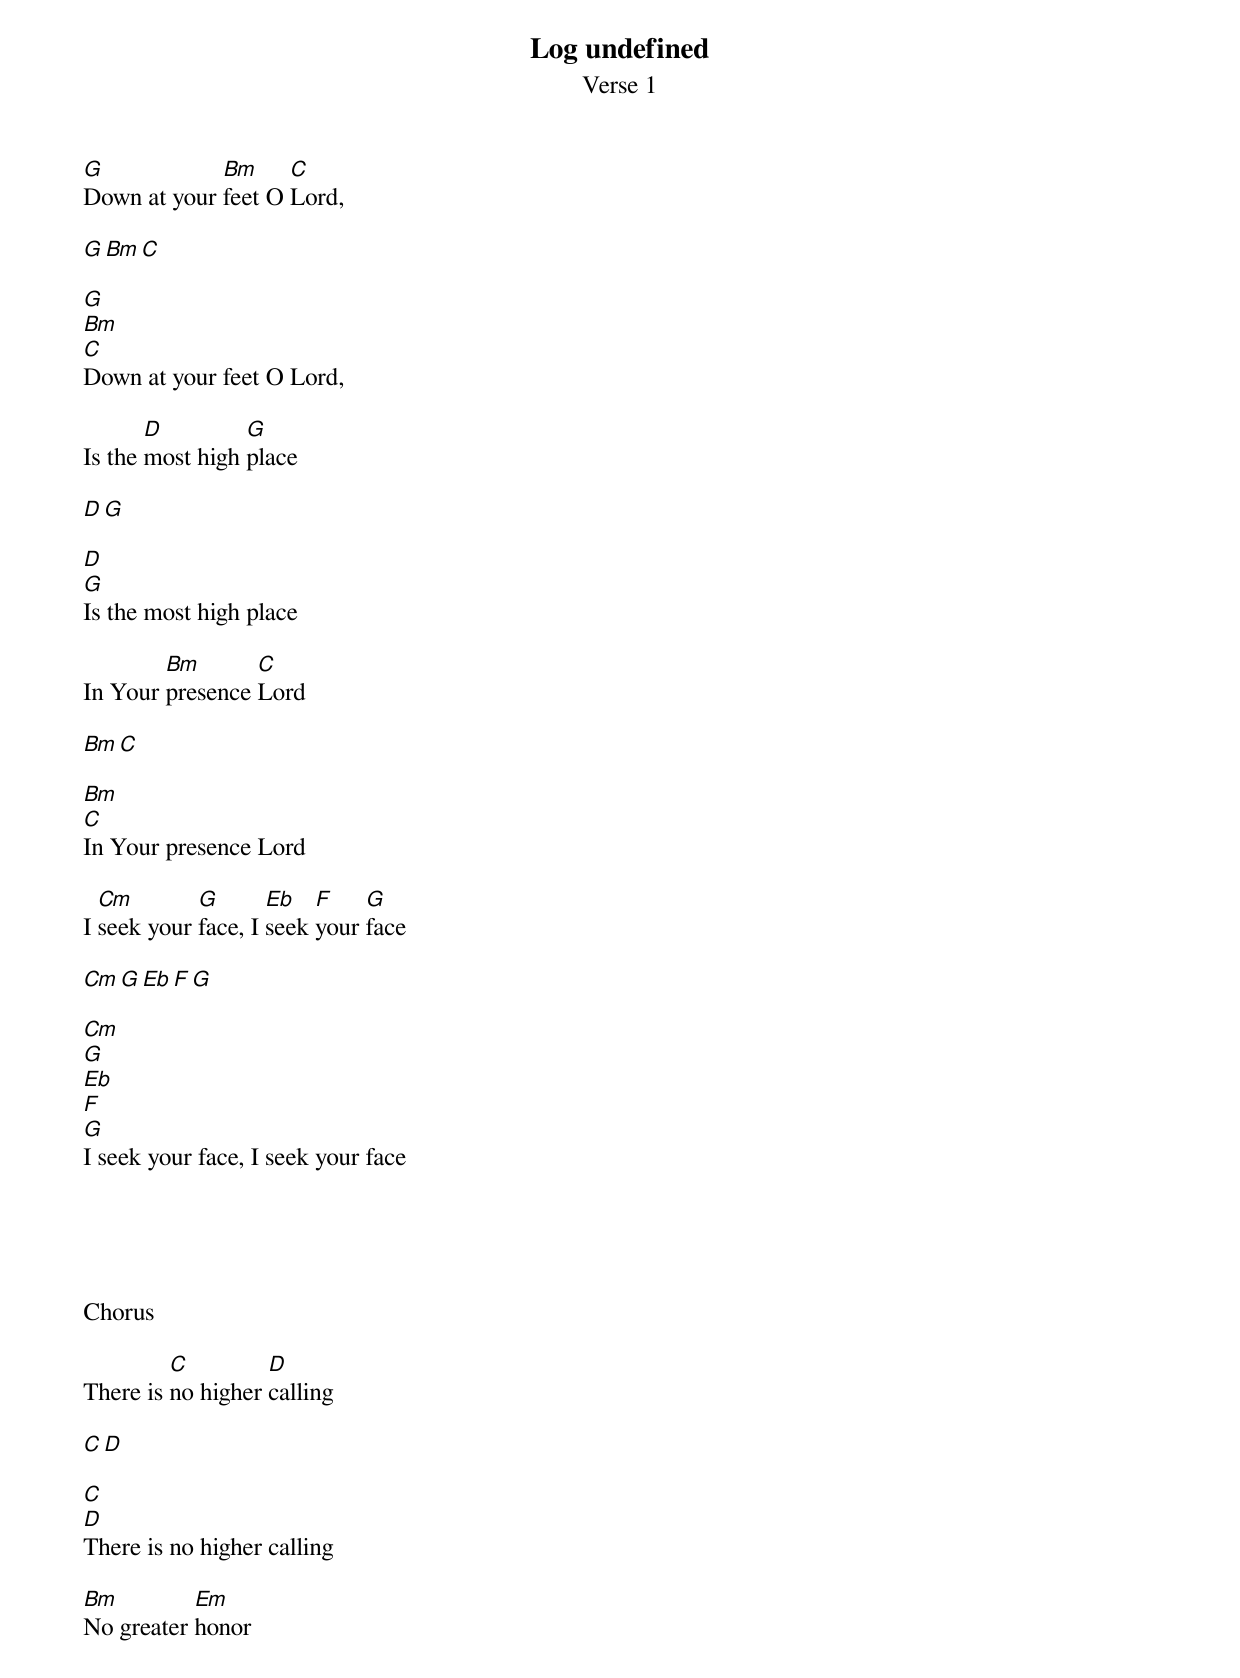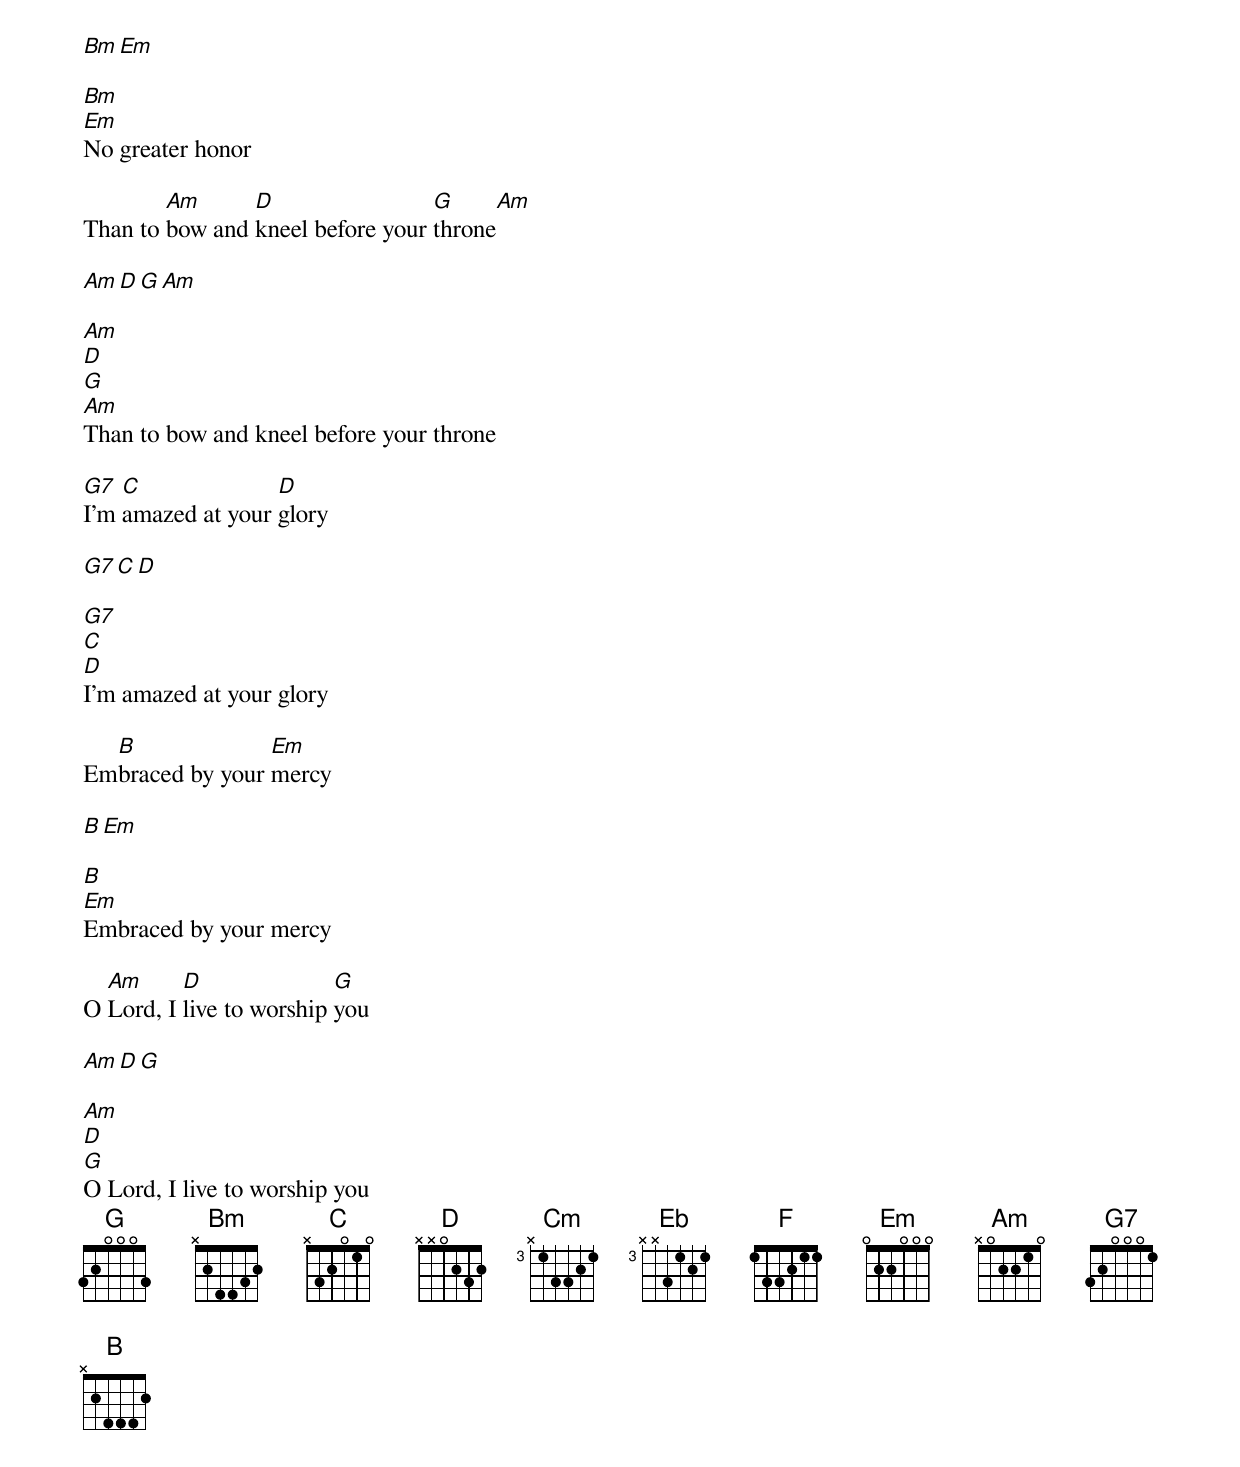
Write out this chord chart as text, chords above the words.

Log undefined
Verse 1

G            Bm     C
Down at your feet O Lord,

G            Bm     C

G
Bm
C
Down at your feet O Lord,

       D         G
Is the most high place

       D         G

D
G
Is the most high place

        Bm       C
In Your presence Lord

        Bm       C

Bm
C
In Your presence Lord

  Cm        G       Eb   F    G
I seek your face, I seek your face

  Cm        G       Eb   F    G

Cm
G
Eb
F
G
I seek your face, I seek your face





Chorus

         C         D
There is no higher calling

         C         D

C
D
There is no higher calling

Bm         Em
No greater honor

Bm         Em

Bm
Em
No greater honor

        Am      D                 G     Am
Than to bow and kneel before your throne

        Am      D                 G     Am

Am
D
G
Am
Than to bow and kneel before your throne

G7  C              D
I'm amazed at your glory

G7  C              D

G7
C
D
I'm amazed at your glory

  B              Em
Embraced by your mercy

  B              Em

B
Em
Embraced by your mercy

  Am      D               G
O Lord, I live to worship you

  Am      D               G

Am
D
G
O Lord, I live to worship you
